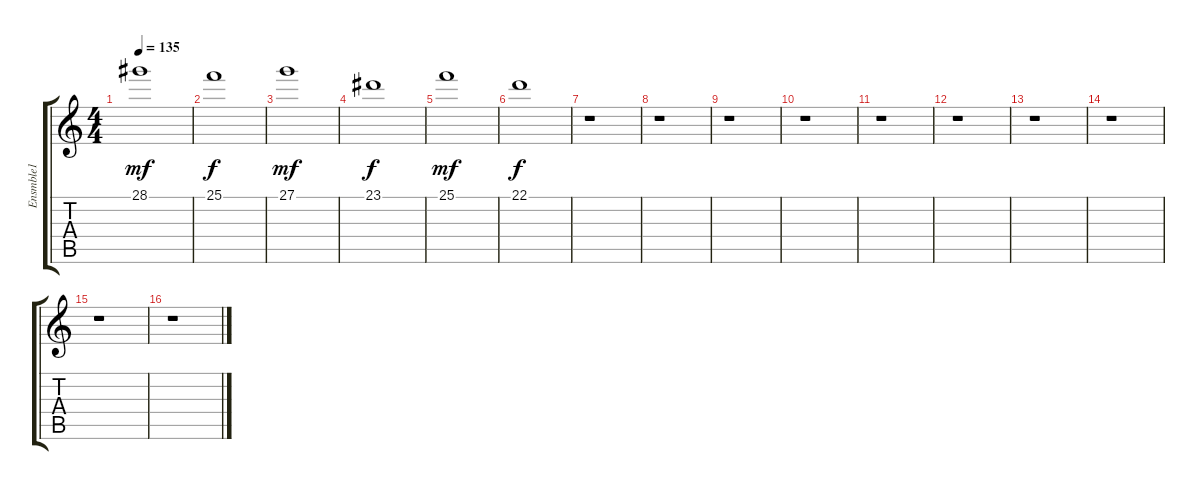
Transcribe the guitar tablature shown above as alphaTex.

\track ("Ensmble1" "Ensmble1") {instrument stringensemble1}
\staff {score tabs}
\tuning (E4 B3 G3 D3 A2 E2) {hide}
\ts (4 4)
\tempo 135
\clef g2
\ks c
28.1.1{dy mf} |
25.1.1{dy f} |
27.1.1{dy mf} |
23.1.1{dy f} |
25.1.1{dy mf} |
22.1.1{dy f} |
r.1 |
r.1 |
r.1 |
r.1 |
r.1 |
r.1 |
r.1 |
r.1 |
r.1 |
r.1
